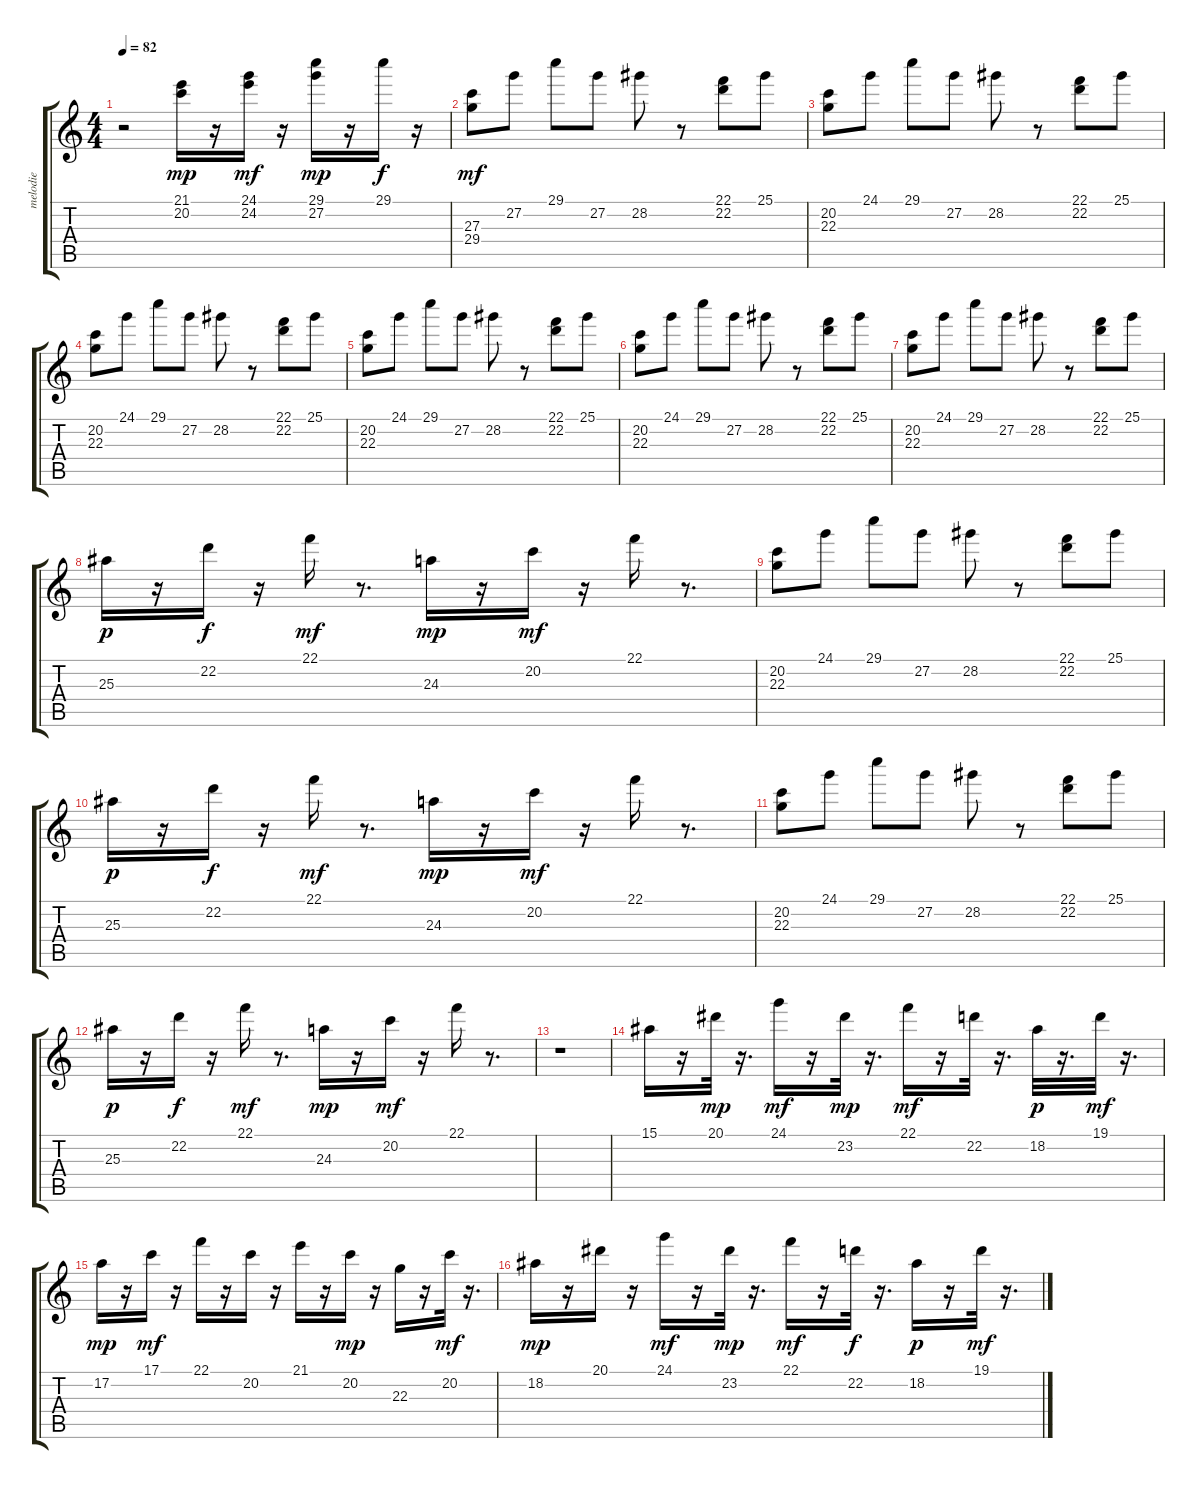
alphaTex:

\track ("melodie" "melodie") {instrument glockenspiel}
\staff {score tabs}
\tuning (G4 E4 A3 D3 G2 C2) {hide}
\ts (4 4)
\tempo 82
\clef g2
\ks c
r.2{dy mf} (21.1 20.2).16{dy mp} r.16 (24.1 24.2).16{dy mf} r.16 (29.1 27.2).16{dy mp} r.16 29.1.16{dy f} r.16 |
(27.3 29.4).8{dy mf} 27.2.8 29.1.8 27.2.8 28.2.8 r.8 (22.1 22.2).8 25.1.8 |
(20.2 22.3).8 24.1.8 29.1.8 27.2.8 28.2.8 r.8 (22.1 22.2).8 25.1.8 |
(20.2 22.3).8 24.1.8 29.1.8 27.2.8 28.2.8 r.8 (22.1 22.2).8 25.1.8 |
(20.2 22.3).8 24.1.8 29.1.8 27.2.8 28.2.8 r.8 (22.1 22.2).8 25.1.8 |
(20.2 22.3).8 24.1.8 29.1.8 27.2.8 28.2.8 r.8 (22.1 22.2).8 25.1.8 |
(20.2 22.3).8 24.1.8 29.1.8 27.2.8 28.2.8 r.8 (22.1 22.2).8 25.1.8 |
25.3.16{dy p} r.16 22.2.16{dy f} r.16 22.1.16{dy mf} r.8{d} 24.3.16{dy mp} r.16 20.2.16{dy mf} r.16 22.1.16 r.8{d} |
(20.2 22.3).8 24.1.8 29.1.8 27.2.8 28.2.8 r.8 (22.1 22.2).8 25.1.8 |
25.3.16{dy p} r.16 22.2.16{dy f} r.16 22.1.16{dy mf} r.8{d} 24.3.16{dy mp} r.16 20.2.16{dy mf} r.16 22.1.16 r.8{d} |
(20.2 22.3).8 24.1.8 29.1.8 27.2.8 28.2.8 r.8 (22.1 22.2).8 25.1.8 |
25.3.16{dy p} r.16 22.2.16{dy f} r.16 22.1.16{dy mf} r.8{d} 24.3.16{dy mp} r.16 20.2.16{dy mf} r.16 22.1.16 r.8{d} |
r.1 |
15.1.16 r.16 20.1.32{dy mp} r.16{d} 24.1.16{dy mf} r.16 23.2.32{dy mp} r.16{d} 22.1.16{dy mf} r.16 22.2.32 r.16{d} 18.2.32{dy p} r.16{d} 19.1.32{dy mf} r.16{d} |
17.2.16{dy mp} r.16 17.1.16{dy mf} r.16 22.1.16 r.16 20.2.16 r.16 21.1.16 r.16 20.2.16{dy mp} r.16 22.3.16 r.16 20.2.32{dy mf} r.16{d} |
18.2.16{dy mp} r.16 20.1.16 r.16 24.1.16{dy mf} r.16 23.2.32{dy mp} r.16{d} 22.1.16{dy mf} r.16 22.2.32{dy f} r.16{d} 18.2.16{dy p} r.16 19.1.32{dy mf} r.16{d}
